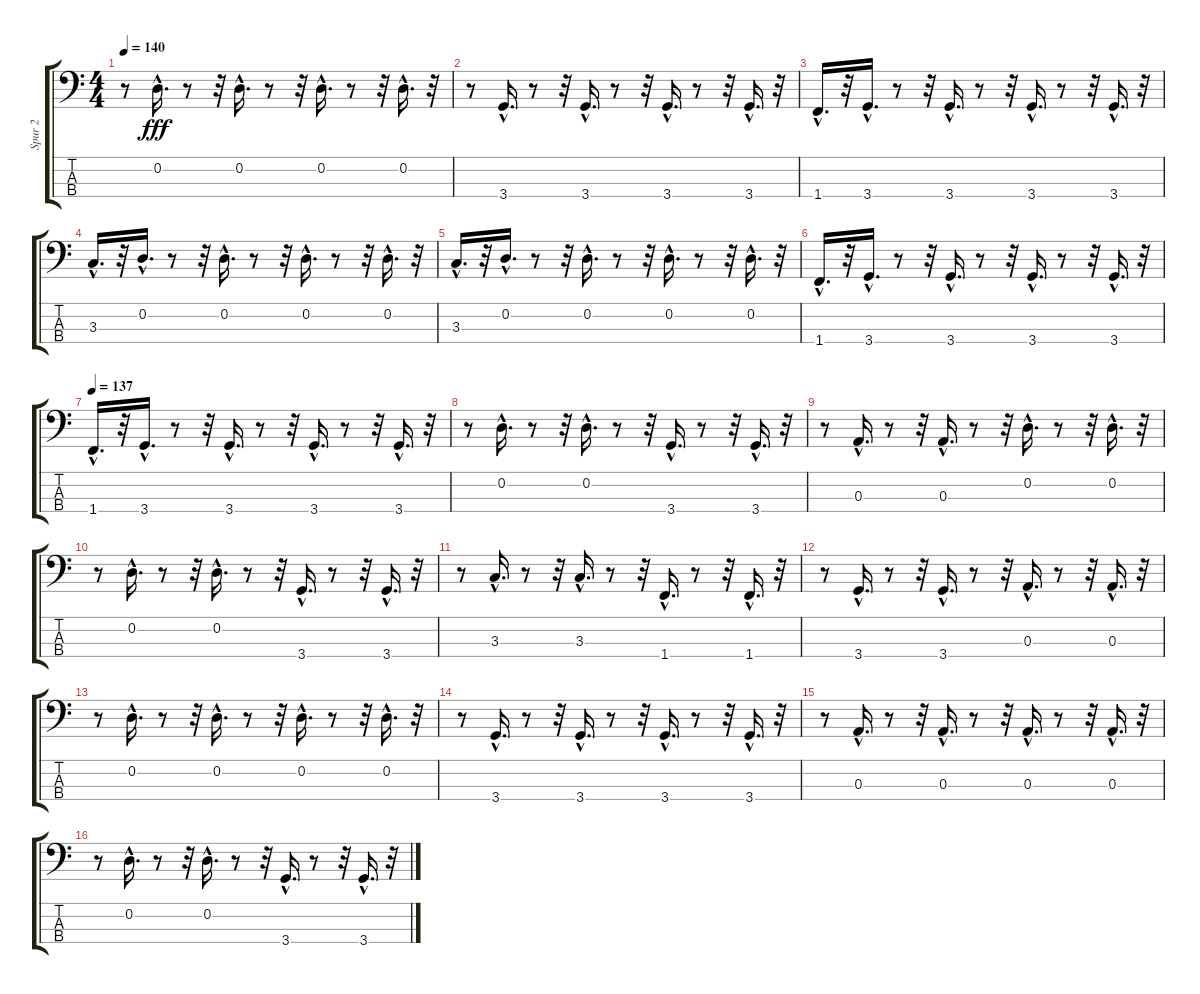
\track ("Spur 2" "Spur 2") {instrument electricbassfinger}
\staff {score tabs}
\tuning (G2 D2 A1 E1) {hide}
\ts (4 4)
\tempo 140
\clef f4
\ks c
r.8{dy fff} 0.2{hac}.16{d} r.8 r.32 0.2{hac}.16{d} r.8 r.32 0.2{hac}.16{d} r.8 r.32 0.2{hac}.16{d} r.32 |
r.8 3.4{hac}.16{d} r.8 r.32 3.4{hac}.16{d} r.8 r.32 3.4{hac}.16{d} r.8 r.32 3.4{hac}.16{d} r.32 |
1.4{hac}.16{d} r.32 3.4{hac}.16{d} r.8 r.32 3.4{hac}.16{d} r.8 r.32 3.4{hac}.16{d} r.8 r.32 3.4{hac}.16{d} r.32 |
3.3{hac}.16{d} r.32 0.2{hac}.16{d} r.8 r.32 0.2{hac}.16{d} r.8 r.32 0.2{hac}.16{d} r.8 r.32 0.2{hac}.16{d} r.32 |
3.3{hac}.16{d} r.32 0.2{hac}.16{d} r.8 r.32 0.2{hac}.16{d} r.8 r.32 0.2{hac}.16{d} r.8 r.32 0.2{hac}.16{d} r.32 |
1.4{hac}.16{d} r.32 3.4{hac}.16{d} r.8 r.32 3.4{hac}.16{d} r.8 r.32 3.4{hac}.16{d} r.8 r.32 3.4{hac}.16{d} r.32 |
\tempo 137
1.4{hac}.16{d} r.32 3.4{hac}.16{d} r.8 r.32 3.4{hac}.16{d} r.8 r.32 3.4{hac}.16{d} r.8 r.32 3.4{hac}.16{d} r.32 |
r.8 0.2{hac}.16{d} r.8 r.32 0.2{hac}.16{d} r.8 r.32 3.4{hac}.16{d} r.8 r.32 3.4{hac}.16{d} r.32 |
r.8 0.3{hac}.16{d} r.8 r.32 0.3{hac}.16{d} r.8 r.32 0.2{hac}.16{d} r.8 r.32 0.2{hac}.16{d} r.32 |
r.8 0.2{hac}.16{d} r.8 r.32 0.2{hac}.16{d} r.8 r.32 3.4{hac}.16{d} r.8 r.32 3.4{hac}.16{d} r.32 |
r.8 3.3{hac}.16{d} r.8 r.32 3.3{hac}.16{d} r.8 r.32 1.4{hac}.16{d} r.8 r.32 1.4{hac}.16{d} r.32 |
r.8 3.4{hac}.16{d} r.8 r.32 3.4{hac}.16{d} r.8 r.32 0.3{hac}.16{d} r.8 r.32 0.3{hac}.16{d} r.32 |
r.8 0.2{hac}.16{d} r.8 r.32 0.2{hac}.16{d} r.8 r.32 0.2{hac}.16{d} r.8 r.32 0.2{hac}.16{d} r.32 |
r.8 3.4{hac}.16{d} r.8 r.32 3.4{hac}.16{d} r.8 r.32 3.4{hac}.16{d} r.8 r.32 3.4{hac}.16{d} r.32 |
r.8 0.3{hac}.16{d} r.8 r.32 0.3{hac}.16{d} r.8 r.32 0.3{hac}.16{d} r.8 r.32 0.3{hac}.16{d} r.32 |
r.8 0.2{hac}.16{d} r.8 r.32 0.2{hac}.16{d} r.8 r.32 3.4{hac}.16{d} r.8 r.32 3.4{hac}.16{d} r.32
